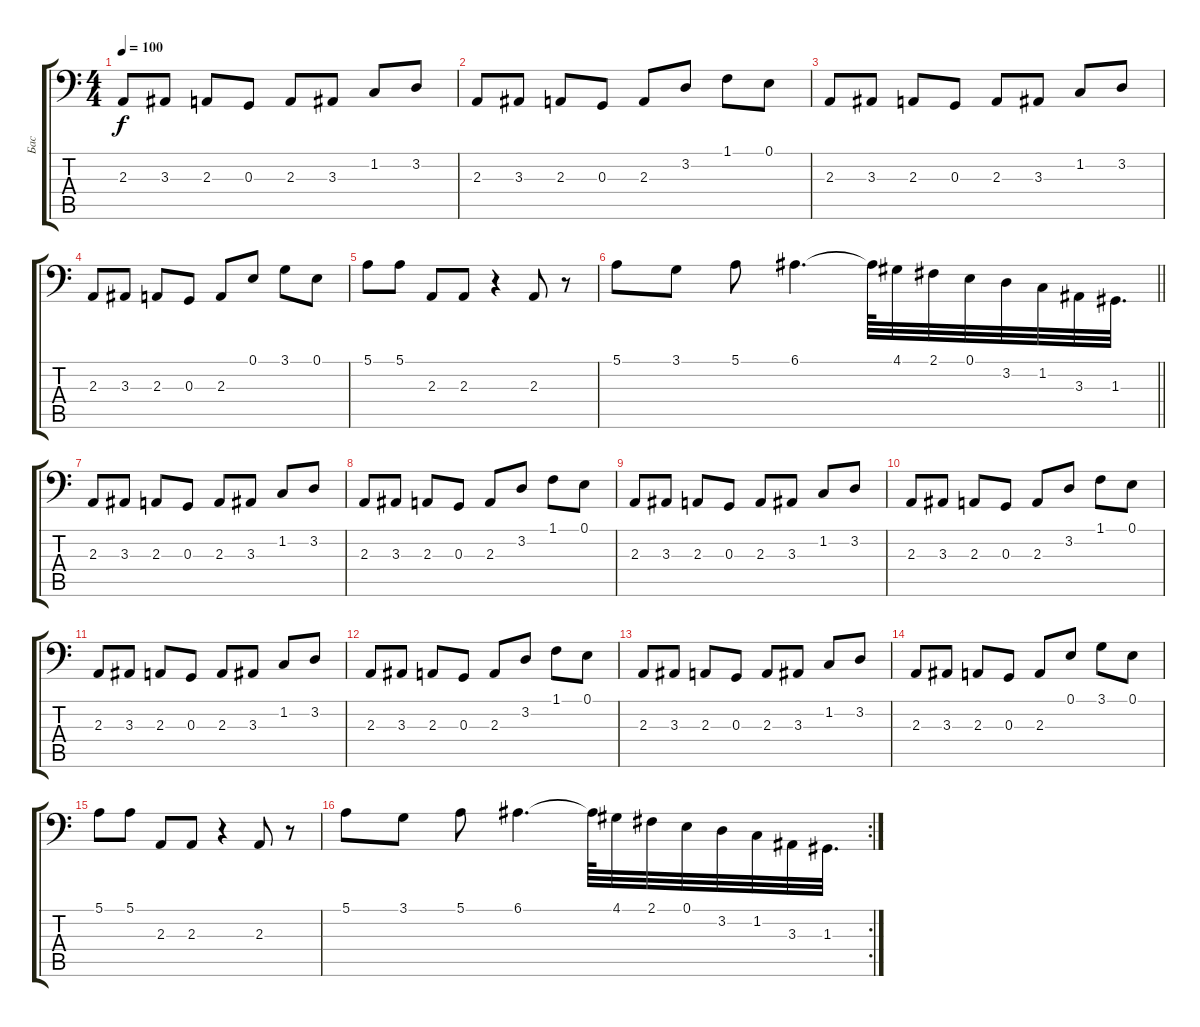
\track ("Бас" "Бас") {instrument lead1square}
\staff {score tabs}
\tuning (E3 B2 G2 D2 A1 E1) {hide}
\ts (4 4)
\tempo 100
\clef f4
\ks c
2.3.8{dy f} 3.3.8 2.3.8 0.3.8 2.3.8 3.3.8 1.2.8 3.2.8 |
2.3.8 3.3.8 2.3.8 0.3.8 2.3.8 3.2.8 1.1.8 0.1.8 |
2.3.8 3.3.8 2.3.8 0.3.8 2.3.8 3.3.8 1.2.8 3.2.8 |
2.3.8 3.3.8 2.3.8 0.3.8 2.3.8 0.1.8 3.1.8 0.1.8 |
5.1.8 5.1.8 2.3.8 2.3.8 r.4 2.3.8 r.8 |
\barLineRight lightlight
5.1.8 3.1.8 5.1.8 6.1.4{d} 6.1{t}.64 4.1.32 2.1.32 0.1.32 3.2.32 1.2.32 3.3.32 1.3.32{d} |
2.3.8 3.3.8 2.3.8 0.3.8 2.3.8 3.3.8 1.2.8 3.2.8 |
2.3.8 3.3.8 2.3.8 0.3.8 2.3.8 3.2.8 1.1.8 0.1.8 |
2.3.8 3.3.8 2.3.8 0.3.8 2.3.8 3.3.8 1.2.8 3.2.8 |
2.3.8 3.3.8 2.3.8 0.3.8 2.3.8 3.2.8 1.1.8 0.1.8 |
2.3.8 3.3.8 2.3.8 0.3.8 2.3.8 3.3.8 1.2.8 3.2.8 |
2.3.8 3.3.8 2.3.8 0.3.8 2.3.8 3.2.8 1.1.8 0.1.8 |
2.3.8 3.3.8 2.3.8 0.3.8 2.3.8 3.3.8 1.2.8 3.2.8 |
2.3.8 3.3.8 2.3.8 0.3.8 2.3.8 0.1.8 3.1.8 0.1.8 |
5.1.8 5.1.8 2.3.8 2.3.8 r.4 2.3.8 r.8 |
\rc 2
5.1.8 3.1.8 5.1.8 6.1.4{d} 6.1{t}.64 4.1.32 2.1.32 0.1.32 3.2.32 1.2.32 3.3.32 1.3.32{d}
